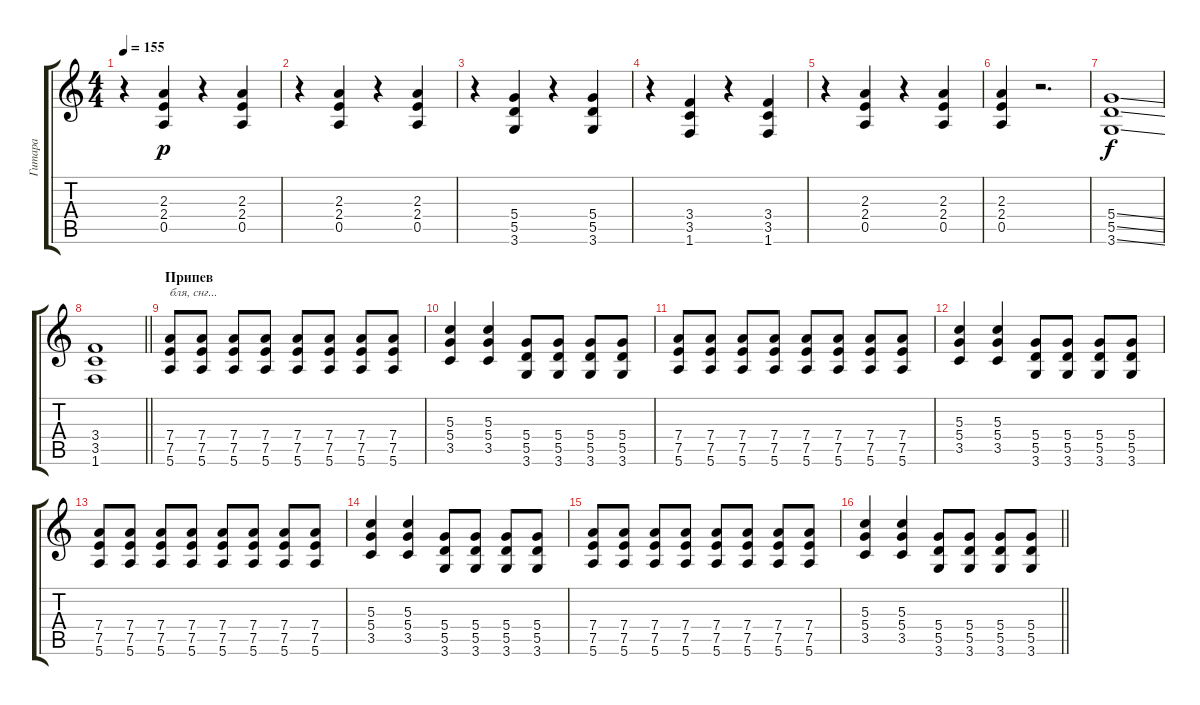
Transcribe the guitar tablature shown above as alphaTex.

\track ("Гитара" "Гитара") {instrument overdrivenguitar}
\staff {score tabs}
\tuning (E4 B3 G3 D3 A2 E2) {hide}
\ts (4 4)
\tempo 155
\clef g2
\ks c
r.4{dy p} (2.3 2.4 0.5).4 r.4 (2.3 2.4 0.5).4 |
r.4 (2.3 2.4 0.5).4 r.4 (2.3 2.4 0.5).4 |
r.4 (5.4 5.5 3.6).4 r.4 (5.4 5.5 3.6).4 |
r.4 (3.4 3.5 1.6).4 r.4 (3.4 3.5 1.6).4 |
r.4 (2.3 2.4 0.5).4 r.4 (2.3 2.4 0.5).4 |
(2.3 2.4 0.5).4 r.2{d} |
(5.4{ss} 5.5{ss} 3.6{ss}).1{dy f} |
\barLineRight lightlight
(3.4 3.5 1.6).1 |
\section ("" "Припев")
(7.4 7.5 5.6).8{txt "бля, снг..."} (7.4 7.5 5.6).8 (7.4 7.5 5.6).8 (7.4 7.5 5.6).8 (7.4 7.5 5.6).8 (7.4 7.5 5.6).8 (7.4 7.5 5.6).8 (7.4 7.5 5.6).8 |
(5.3 5.4 3.5).4 (5.3 5.4 3.5).4 (5.4 5.5 3.6).8 (5.4 5.5 3.6).8 (5.4 5.5 3.6).8 (5.4 5.5 3.6).8 |
(7.4 7.5 5.6).8 (7.4 7.5 5.6).8 (7.4 7.5 5.6).8 (7.4 7.5 5.6).8 (7.4 7.5 5.6).8 (7.4 7.5 5.6).8 (7.4 7.5 5.6).8 (7.4 7.5 5.6).8 |
(5.3 5.4 3.5).4 (5.3 5.4 3.5).4 (5.4 5.5 3.6).8 (5.4 5.5 3.6).8 (5.4 5.5 3.6).8 (5.4 5.5 3.6).8 |
(7.4 7.5 5.6).8 (7.4 7.5 5.6).8 (7.4 7.5 5.6).8 (7.4 7.5 5.6).8 (7.4 7.5 5.6).8 (7.4 7.5 5.6).8 (7.4 7.5 5.6).8 (7.4 7.5 5.6).8 |
(5.3 5.4 3.5).4 (5.3 5.4 3.5).4 (5.4 5.5 3.6).8 (5.4 5.5 3.6).8 (5.4 5.5 3.6).8 (5.4 5.5 3.6).8 |
(7.4 7.5 5.6).8 (7.4 7.5 5.6).8 (7.4 7.5 5.6).8 (7.4 7.5 5.6).8 (7.4 7.5 5.6).8 (7.4 7.5 5.6).8 (7.4 7.5 5.6).8 (7.4 7.5 5.6).8 |
\barLineRight lightlight
(5.3 5.4 3.5).4 (5.3 5.4 3.5).4 (5.4 5.5 3.6).8 (5.4 5.5 3.6).8 (5.4 5.5 3.6).8 (5.4 5.5 3.6).8
